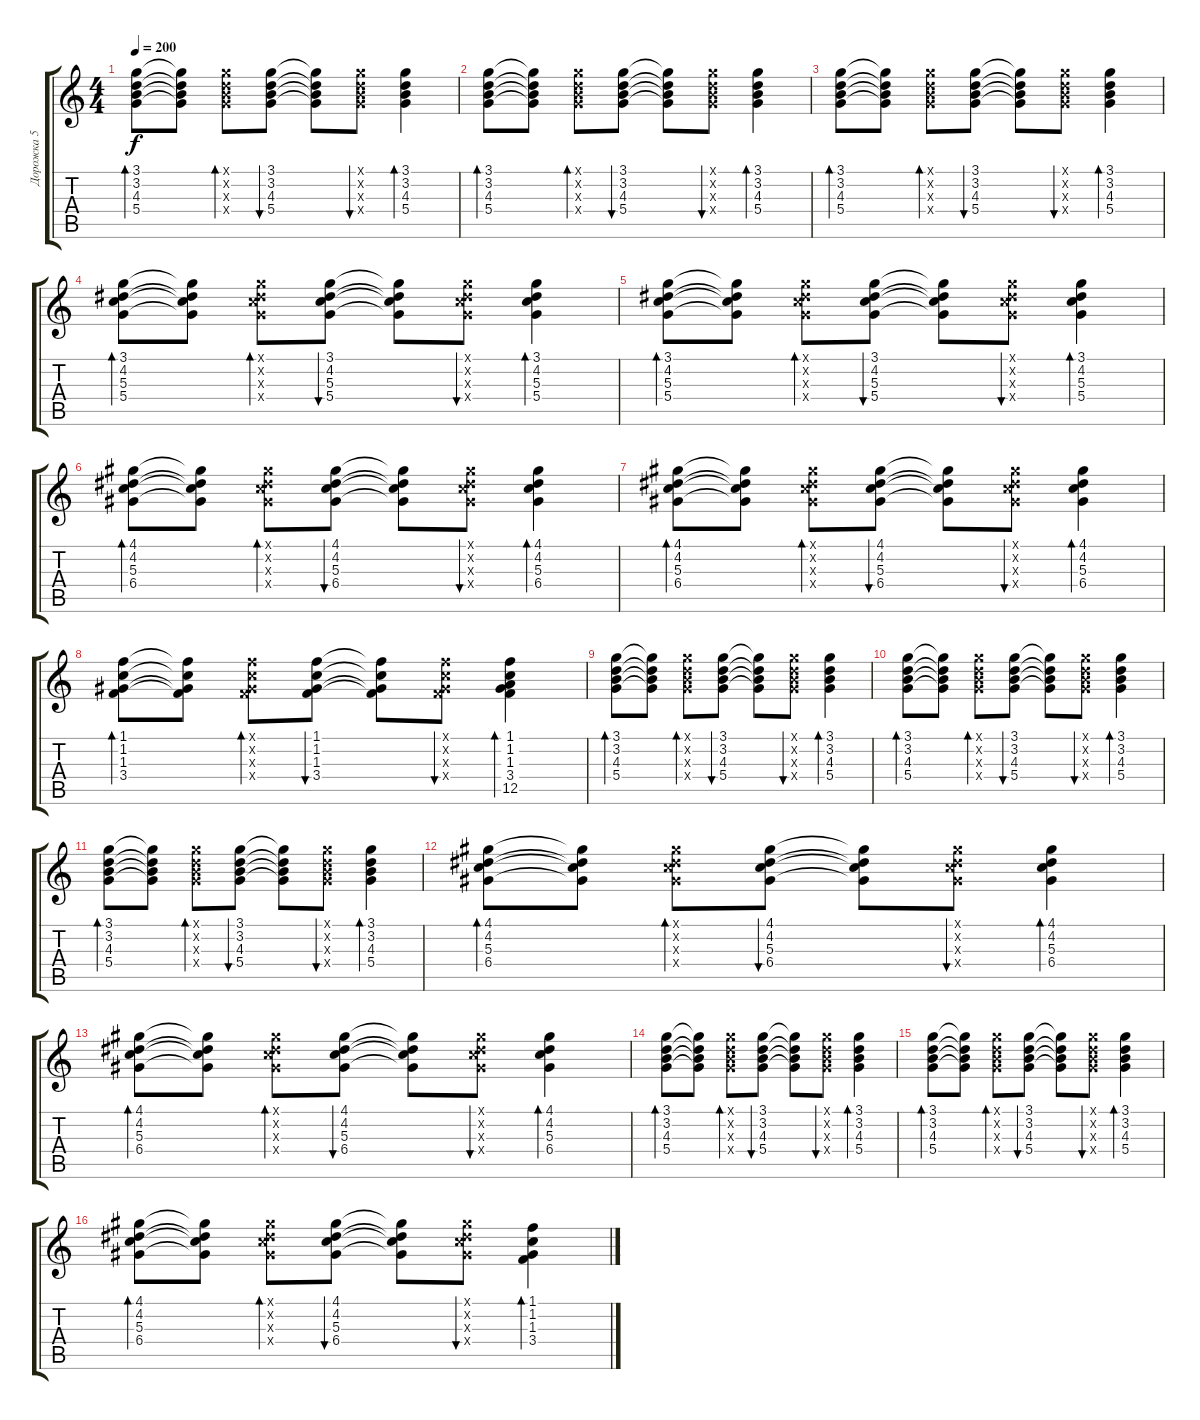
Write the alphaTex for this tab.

\track ("Дорожка 5" "Дорожка 5") {instrument electricguitarclean}
\staff {score tabs}
\tuning (E4 B3 G3 D3 A2 E2) {hide}
\ts (4 4)
\tempo 200
\clef g2
\ks c
(3.1 3.2 4.3 5.4).8{bd 120 dy f} (3.1{t} 3.2{t} 4.3{t} 5.4{t}).8 (3.1{x} 3.2{x} 4.3{x} 5.4{x}).8{bd 120} (3.1 3.2 4.3 5.4).8{bu 120} (3.1{t} 3.2{t} 4.3{t} 5.4{t}).8 (3.1{x} 3.2{x} 4.3{x} 5.4{x}).8{bu 120} (3.1 3.2 4.3 5.4).4{bd 120} |
(3.1 3.2 4.3 5.4).8{bd 120} (3.1{t} 3.2{t} 4.3{t} 5.4{t}).8 (3.1{x} 3.2{x} 4.3{x} 5.4{x}).8{bd 120} (3.1 3.2 4.3 5.4).8{bu 120} (3.1{t} 3.2{t} 4.3{t} 5.4{t}).8 (3.1{x} 3.2{x} 4.3{x} 5.4{x}).8{bu 120} (3.1 3.2 4.3 5.4).4{bd 120} |
(3.1 3.2 4.3 5.4).8{bd 120} (3.1{t} 3.2{t} 4.3{t} 5.4{t}).8 (3.1{x} 3.2{x} 4.3{x} 5.4{x}).8{bd 120} (3.1 3.2 4.3 5.4).8{bu 120} (3.1{t} 3.2{t} 4.3{t} 5.4{t}).8 (3.1{x} 3.2{x} 4.3{x} 5.4{x}).8{bu 120} (3.1 3.2 4.3 5.4).4{bd 120} |
(3.1 4.2 5.3 5.4).8{bd 120} (3.1{t} 4.2{t} 5.3{t} 5.4{t}).8 (3.1{x} 4.2{x} 5.3{x} 5.4{x}).8{bd 120} (3.1 4.2 5.3 5.4).8{bu 120} (3.1{t} 4.2{t} 5.3{t} 5.4{t}).8 (3.1{x} 4.2{x} 5.3{x} 5.4{x}).8{bu 120} (3.1 4.2 5.3 5.4).4{bd 120} |
(3.1 4.2 5.3 5.4).8{bd 120} (3.1{t} 4.2{t} 5.3{t} 5.4{t}).8 (3.1{x} 4.2{x} 5.3{x} 5.4{x}).8{bd 120} (3.1 4.2 5.3 5.4).8{bu 120} (3.1{t} 4.2{t} 5.3{t} 5.4{t}).8 (3.1{x} 4.2{x} 5.3{x} 5.4{x}).8{bu 120} (3.1 4.2 5.3 5.4).4{bd 120} |
(4.1 4.2 5.3 6.4).8{bd 120} (4.1{t} 4.2{t} 5.3{t} 6.4{t}).8 (4.1{x} 4.2{x} 5.3{x} 6.4{x}).8{bd 120} (4.1 4.2 5.3 6.4).8{bu 120} (4.1{t} 4.2{t} 5.3{t} 6.4{t}).8 (4.1{x} 4.2{x} 5.3{x} 6.4{x}).8{bu 120} (4.1 4.2 5.3 6.4).4{bd 120} |
(4.1 4.2 5.3 6.4).8{bd 120} (4.1{t} 4.2{t} 5.3{t} 6.4{t}).8 (4.1{x} 4.2{x} 5.3{x} 6.4{x}).8{bd 120} (4.1 4.2 5.3 6.4).8{bu 120} (4.1{t} 4.2{t} 5.3{t} 6.4{t}).8 (4.1{x} 4.2{x} 5.3{x} 6.4{x}).8{bu 120} (4.1 4.2 5.3 6.4).4{bd 120} |
(1.1 1.2 1.3 3.4).8{bd 120} (1.1{t} 1.2{t} 1.3{t} 3.4{t}).8 (1.1{x} 1.2{x} 1.3{x} 3.4{x}).8{bd 120} (1.1 1.2 1.3 3.4).8{bu 120} (1.1{t} 1.2{t} 1.3{t} 3.4{t}).8 (1.1{x} 1.2{x} 1.3{x} 3.4{x}).8{bu 120} (1.1 1.2 1.3 3.4 12.5).4{bd 120} |
(3.1 3.2 4.3 5.4).8{bd 120} (3.1{t} 3.2{t} 4.3{t} 5.4{t}).8 (3.1{x} 3.2{x} 4.3{x} 5.4{x}).8{bd 120} (3.1 3.2 4.3 5.4).8{bu 120} (3.1{t} 3.2{t} 4.3{t} 5.4{t}).8 (3.1{x} 3.2{x} 4.3{x} 5.4{x}).8{bu 120} (3.1 3.2 4.3 5.4).4{bd 120} |
(3.1 3.2 4.3 5.4).8{bd 120} (3.1{t} 3.2{t} 4.3{t} 5.4{t}).8 (3.1{x} 3.2{x} 4.3{x} 5.4{x}).8{bd 120} (3.1 3.2 4.3 5.4).8{bu 120} (3.1{t} 3.2{t} 4.3{t} 5.4{t}).8 (3.1{x} 3.2{x} 4.3{x} 5.4{x}).8{bu 120} (3.1 3.2 4.3 5.4).4{bd 120} |
(3.1 3.2 4.3 5.4).8{bd 120} (3.1{t} 3.2{t} 4.3{t} 5.4{t}).8 (3.1{x} 3.2{x} 4.3{x} 5.4{x}).8{bd 120} (3.1 3.2 4.3 5.4).8{bu 120} (3.1{t} 3.2{t} 4.3{t} 5.4{t}).8 (3.1{x} 3.2{x} 4.3{x} 5.4{x}).8{bu 120} (3.1 3.2 4.3 5.4).4{bd 120} |
(4.1 4.2 5.3 6.4).8{bd 120} (4.1{t} 4.2{t} 5.3{t} 6.4{t}).8 (4.1{x} 4.2{x} 5.3{x} 6.4{x}).8{bd 120} (4.1 4.2 5.3 6.4).8{bu 120} (4.1{t} 4.2{t} 5.3{t} 6.4{t}).8 (4.1{x} 4.2{x} 5.3{x} 6.4{x}).8{bu 120} (4.1 4.2 5.3 6.4).4{bd 120} |
(4.1 4.2 5.3 6.4).8{bd 120} (4.1{t} 4.2{t} 5.3{t} 6.4{t}).8 (4.1{x} 4.2{x} 5.3{x} 6.4{x}).8{bd 120} (4.1 4.2 5.3 6.4).8{bu 120} (4.1{t} 4.2{t} 5.3{t} 6.4{t}).8 (4.1{x} 4.2{x} 5.3{x} 6.4{x}).8{bu 120} (4.1 4.2 5.3 6.4).4{bd 120} |
(3.1 3.2 4.3 5.4).8{bd 120} (3.1{t} 3.2{t} 4.3{t} 5.4{t}).8 (3.1{x} 3.2{x} 4.3{x} 5.4{x}).8{bd 120} (3.1 3.2 4.3 5.4).8{bu 120} (3.1{t} 3.2{t} 4.3{t} 5.4{t}).8 (3.1{x} 3.2{x} 4.3{x} 5.4{x}).8{bu 120} (3.1 3.2 4.3 5.4).4{bd 120} |
(3.1 3.2 4.3 5.4).8{bd 120} (3.1{t} 3.2{t} 4.3{t} 5.4{t}).8 (3.1{x} 3.2{x} 4.3{x} 5.4{x}).8{bd 120} (3.1 3.2 4.3 5.4).8{bu 120} (3.1{t} 3.2{t} 4.3{t} 5.4{t}).8 (3.1{x} 3.2{x} 4.3{x} 5.4{x}).8{bu 120} (3.1 3.2 4.3 5.4).4{bd 120} |
(4.1 4.2 5.3 6.4).8{bd 120} (4.1{t} 4.2{t} 5.3{t} 6.4{t}).8 (4.1{x} 4.2{x} 5.3{x} 6.4{x}).8{bd 120} (4.1 4.2 5.3 6.4).8{bu 120} (4.1{t} 4.2{t} 5.3{t} 6.4{t}).8 (4.1{x} 4.2{x} 5.3{x} 6.4{x}).8{bu 120} (1.1 1.2 1.3 3.4).4{bd 120}
